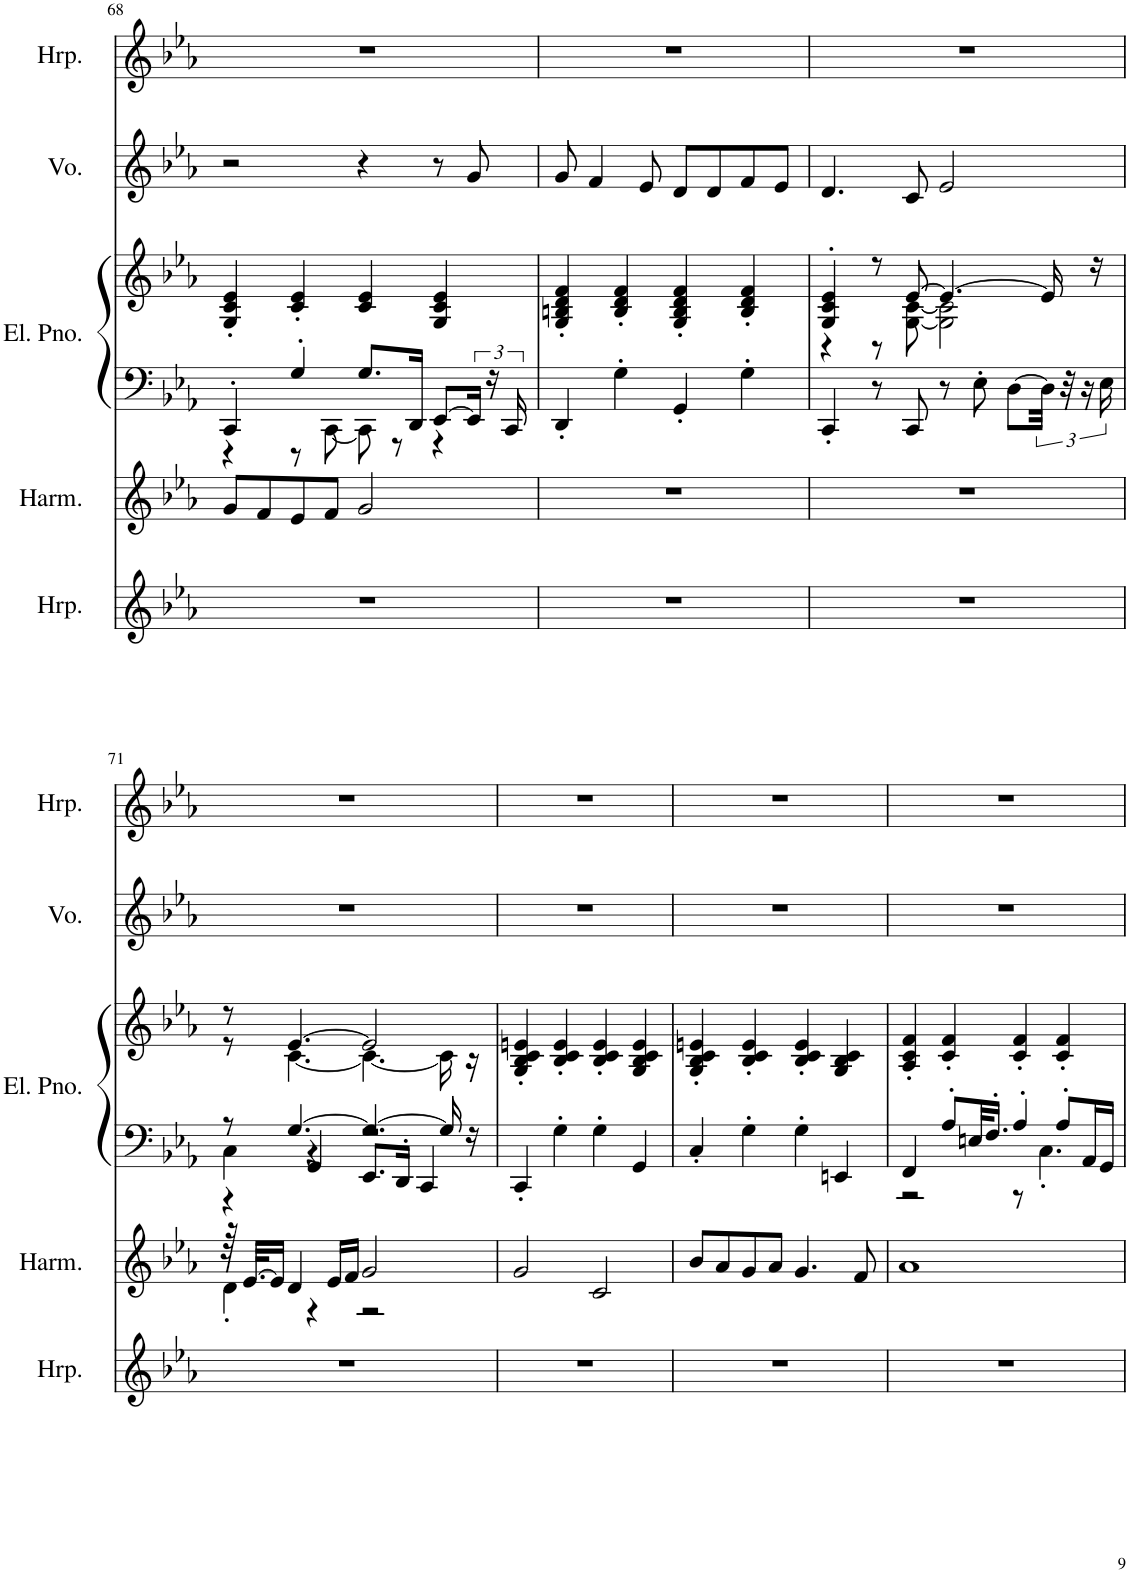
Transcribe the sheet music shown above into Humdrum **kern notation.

**kern	**kern	**kern	**kern	**kern	**kern
*part5	*part4	*part3	*part3	*part2	*part1
*staff6	*staff5	*staff4	*staff3	*staff2	*staff1
*I"Harp, Music Box	*I"Harmonica, Accordion	*I"Electric Piano, Piano	*	*I"Voice, Voice Oohs	*I"Harp, Vibraphone
*I'Hrp.	*I'Harm.	*I'El. Pno.	*	*I'Vo.	*I'Hrp.
!!LO:PB:g=z
*clefG2	*clefG2	*clefF4	*clefF4	*clefG2	*clefF4
*k[b-e-a-]	*k[b-e-a-]	*k[b-e-a-]	*k[b-e-a-]	*k[b-e-a-]	*k[b-e-a-]
*M4/4	*M4/4	*M4/4	*M4/4	*M4/4	*M4/4
=68	=68	=68	=68	=68	=68
*	*	*^	*	*	*
1r	8g/L	4CC'/	4r	4G/' 4c/' 4e-/'	2r	1r
.	8f/	.	.	.	.	.
.	8e-/	4G'/	8r	4c/' 4e-/'	.	.
.	8f/J	.	[8CC\	.	.	.
.	2g/	8.G/L	8CC\]	4c/ 4e-/	4r	.
.	.	.	8r	.	.	.
.	.	16DD/Jk	.	.	.	.
.	.	[8EE-/L	4r	4G/ 4c/ 4e-/	8r	.
.	.	24EE-/Jk]	.	.	8g/	.
.	.	24r	.	.	.	.
.	.	24CC/	.	.	.	.
*	*	*v	*v	*	*	*
=69	=69	=69	=69	=69	=69
1r	1r	4DD'/	4G/' 4Bn/' 4d/' 4f/'	8g/	1r
.	.	.	.	4f/	.
.	.	4G'\	4B/' 4d/' 4f/'	.	.
.	.	.	.	8e-/	.
.	.	4GG'/	4G/' 4B/' 4d/' 4f/'	8d/L	.
.	.	.	.	8d/	.
.	.	4G'\	4B/' 4d/' 4f/'	8f/	.
.	.	.	.	8e-/J	.
=70	=70	=70	=70	=70	=70
*	*	*	*^	*	*
1r	1r	4CC'/	4G/' 4c/' 4e-/'	4r	4.d/	1r
.	.	8r	8r	8r	.	.
.	.	8CC/	[8e-/	[8G\ [8c\	8c/	.
.	.	8r	4.e-/_	2G\] 2c\]	2e-/	.
.	.	8E-'\	.	.	.	.
.	.	[8D\L	.	.	.	.
.	.	48D\Jkk]	16e-/]	.	.	.
.	.	48r	.	.	.	.
.	.	24r	.	.	.	.
.	.	.	16r	.	.	.
.	.	24E-\	.	.	.	.
!!LO:LB:g=z
=71	=71	=71	=71	=71	=71	=71
*	*^	*^	*	*	*	*
*	*	*	*	*^	*	*	*	*
1r	64r	4d'\	8r	4C\	4r	8r	8r	1r	1r
.	[32.e-/KLL	.	.	.	.	.	.	.	.
.	16e-/JJ]	.	.	.	.	.	.	.	.
.	4d/	.	[4.G/	.	.	[4.e-/	[4.c\	.	.
.	.	4r	.	4r	4GG/	.	.	.	.
.	16e-/LL	.	.	.	.	.	.	.	.
.	16f/JJ	.	.	.	.	.	.	.	.
.	2g/	2r	4.G/_	2r	8.EE-/L	2e-/]	4.c\_	.	.
.	.	.	.	.	16DD'/Jk	.	.	.	.
.	.	.	.	.	4CC/	.	.	.	.
.	.	.	16G/]	.	.	.	16c\]	.	.
.	.	.	16r	.	.	.	16r	.	.
*	*v	*v	*	*	*	*	*	*	*
*	*	*v	*v	*v	*	*	*	*
*	*	*	*v	*v	*	*
=72	=72	=72	=72	=72	=72
1r	2g/	4CC'/	4G/' 4B-/' 4c/' 4en/'	1r	1r
.	.	4G'\	4B-/' 4c/' 4e/'	.	.
.	2c/	4G'\	4B-/' 4c/' 4e/'	.	.
.	.	4GG/	4G/ 4B-/ 4c/ 4e/	.	.
=73	=73	=73	=73	=73	=73
1r	8b-/L	4C'/	4G/' 4B-/' 4c/' 4en/'	1r	1r
.	8a-/	.	.	.	.
.	8g/	4G'\	4B-/' 4c/' 4e/'	.	.
.	8a-/J	.	.	.	.
.	4.g/	4G'\	4B-/' 4c/' 4e/'	.	.
.	.	4EEn/	4G/ 4B-/ 4c/	.	.
.	8f/	.	.	.	.
=74	=74	=74	=74	=74	=74
*	*	*^	*	*	*
1r	1a-	4FF/	2r	4A-/' 4c/' 4f/'	1r	1r
.	.	8A-'/L	.	4c/' 4f/'	.	.
.	.	32En/KL	.	.	.	.
.	.	16.F'/JJ	.	.	.	.
.	.	4A-'/	8r	4c/' 4f/'	.	.
.	.	.	4.C'\	.	.	.
.	.	8A-'/L	.	4c/' 4f/'	.	.
.	.	16AA-/L	.	.	.	.
.	.	16GG/JJ	.	.	.	.
*	*	*v	*v	*	*	*
=	=	=	=	=	=
*-	*-	*-	*-	*-	*-
